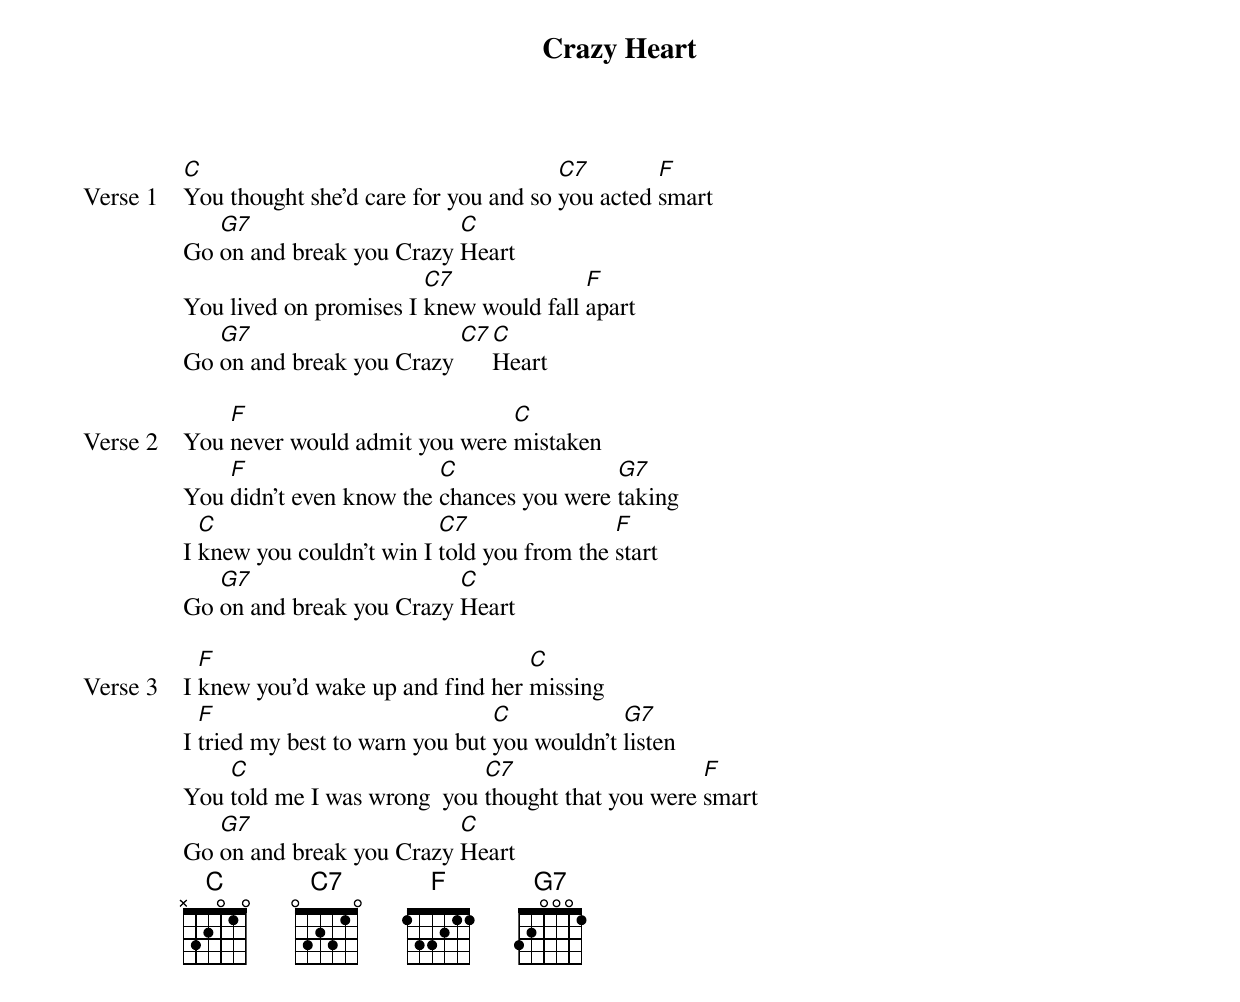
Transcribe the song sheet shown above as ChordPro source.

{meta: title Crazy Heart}
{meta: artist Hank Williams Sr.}
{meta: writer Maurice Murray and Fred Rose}

{start_of_verse: Verse 1}
[C]You thought she'd care for you and so [C7]you acted [F]smart
Go [G7]on and break you Crazy [C]Heart
You lived on promises I [C7]knew would fall [F]apart
Go [G7]on and break you Crazy [C7][C]Heart
{end_of_verse}

{start_of_verse: Verse 2}
You [F]never would admit you were [C]mistaken
You [F]didn't even know the [C]chances you were [G7]taking
I [C]knew you couldn't win I [C7]told you from the [F]start
Go [G7]on and break you Crazy [C]Heart
{end_of_verse}

{start_of_verse: Verse 3}
I [F]knew you'd wake up and find her [C]missing
I [F]tried my best to warn you but [C]you wouldn't [G7]listen
You [C]told me I was wrong  you [C7]thought that you were [F]smart
Go [G7]on and break you Crazy [C]Heart
{end_of_verse}
